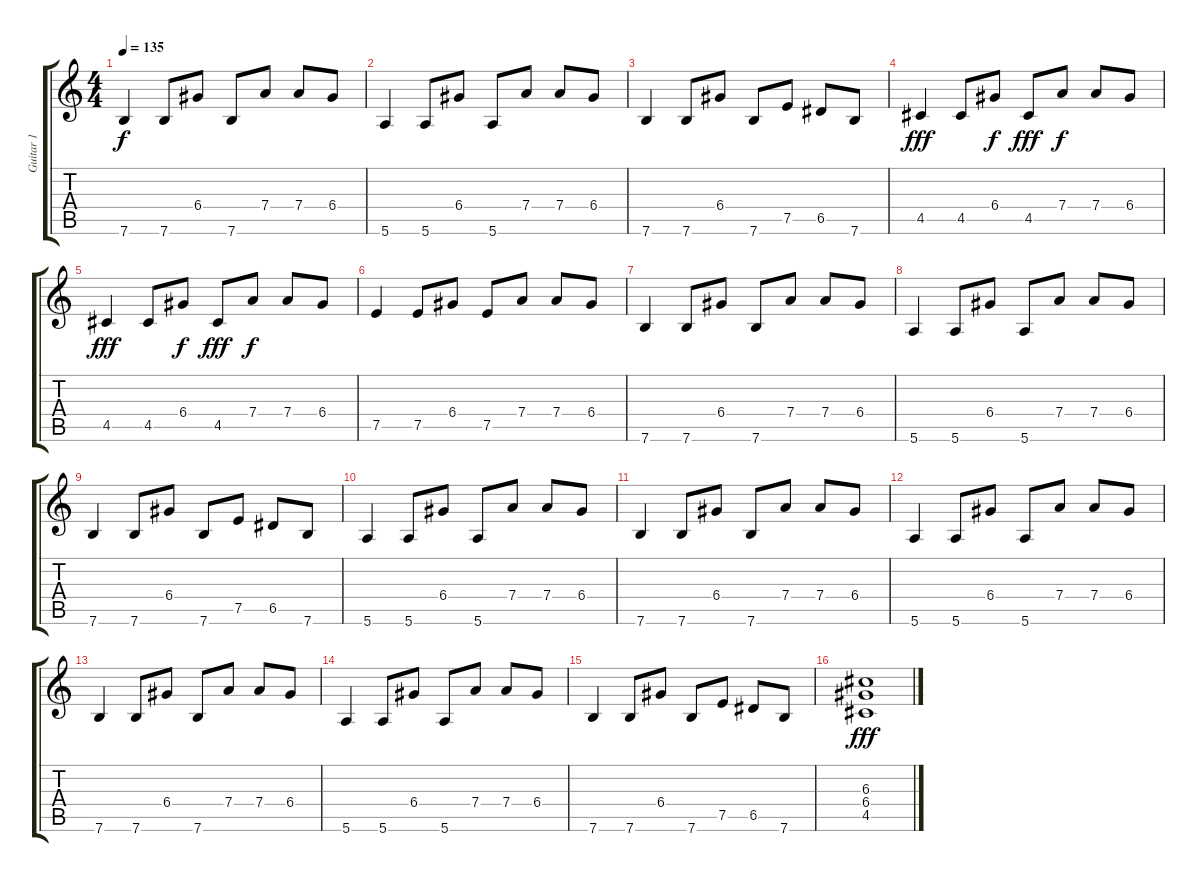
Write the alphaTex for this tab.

\track ("Guitar 1" "Guitar 1") {instrument overdrivenguitar}
\staff {score tabs}
\tuning (E4 B3 G3 D3 A2 E2) {hide}
\ts (4 4)
\tempo 135
\clef g2
\ks c
7.6.4{dy f} 7.6.8 6.4.8 7.6.8 7.4.8 7.4.8 6.4.8 |
5.6.4 5.6.8 6.4.8 5.6.8 7.4.8 7.4.8 6.4.8 |
7.6.4 7.6.8 6.4.8 7.6.8 7.5.8 6.5.8 7.6.8 |
4.5.4{dy fff} 4.5.8 6.4.8{dy f} 4.5.8{dy fff} 7.4.8{dy f} 7.4.8 6.4.8 |
4.5.4{dy fff} 4.5.8 6.4.8{dy f} 4.5.8{dy fff} 7.4.8{dy f} 7.4.8 6.4.8 |
7.5.4 7.5.8 6.4.8 7.5.8 7.4.8 7.4.8 6.4.8 |
7.6.4 7.6.8 6.4.8 7.6.8 7.4.8 7.4.8 6.4.8 |
5.6.4 5.6.8 6.4.8 5.6.8 7.4.8 7.4.8 6.4.8 |
7.6.4 7.6.8 6.4.8 7.6.8 7.5.8 6.5.8 7.6.8 |
5.6.4 5.6.8 6.4.8 5.6.8 7.4.8 7.4.8 6.4.8 |
7.6.4 7.6.8 6.4.8 7.6.8 7.4.8 7.4.8 6.4.8 |
5.6.4 5.6.8 6.4.8 5.6.8 7.4.8 7.4.8 6.4.8 |
7.6.4 7.6.8 6.4.8 7.6.8 7.4.8 7.4.8 6.4.8 |
5.6.4 5.6.8 6.4.8 5.6.8 7.4.8 7.4.8 6.4.8 |
7.6.4 7.6.8 6.4.8 7.6.8 7.5.8 6.5.8 7.6.8 |
(6.3 6.4 4.5).1{dy fff}
